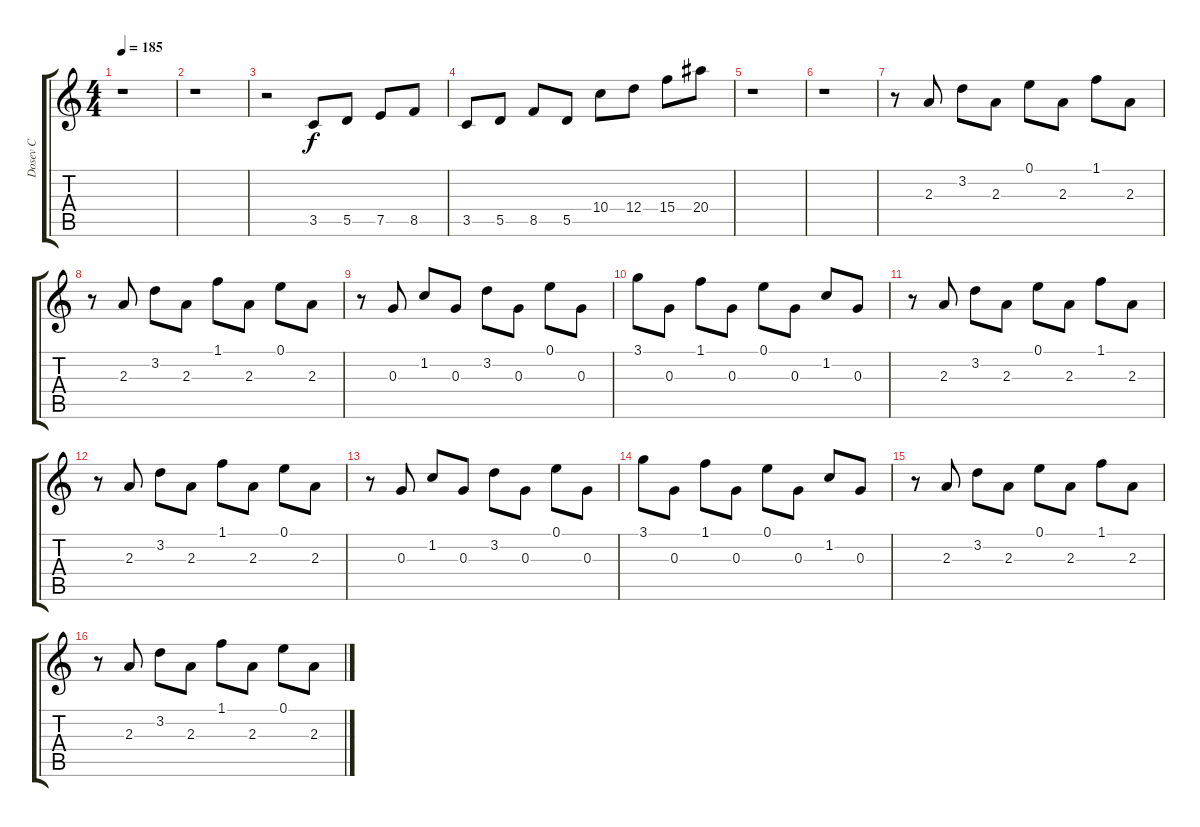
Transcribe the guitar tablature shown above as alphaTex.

\track ("Dosev C" "Dosev C") {instrument distortionguitar}
\staff {score tabs}
\tuning (E4 B3 G3 D3 A2 E2) {hide}
\ts (4 4)
\tempo 185
\clef g2
\ks c
r.1{dy f} |
r.1 |
r.2 3.5.8 5.5.8 7.5.8 8.5.8 |
3.5.8 5.5.8 8.5.8 5.5.8 10.4.8 12.4.8 15.4.8 20.4.8 |
r.1 |
r.1 |
r.8 2.3.8 3.2.8 2.3.8 0.1.8 2.3.8 1.1.8 2.3.8 |
r.8 2.3.8 3.2.8 2.3.8 1.1.8 2.3.8 0.1.8 2.3.8 |
r.8 0.3.8 1.2.8 0.3.8 3.2.8 0.3.8 0.1.8 0.3.8 |
3.1.8 0.3.8 1.1.8 0.3.8 0.1.8 0.3.8 1.2.8 0.3.8 |
r.8 2.3.8 3.2.8 2.3.8 0.1.8 2.3.8 1.1.8 2.3.8 |
r.8 2.3.8 3.2.8 2.3.8 1.1.8 2.3.8 0.1.8 2.3.8 |
r.8 0.3.8 1.2.8 0.3.8 3.2.8 0.3.8 0.1.8 0.3.8 |
3.1.8 0.3.8 1.1.8 0.3.8 0.1.8 0.3.8 1.2.8 0.3.8 |
r.8 2.3.8 3.2.8 2.3.8 0.1.8 2.3.8 1.1.8 2.3.8 |
r.8 2.3.8 3.2.8 2.3.8 1.1.8 2.3.8 0.1.8 2.3.8
